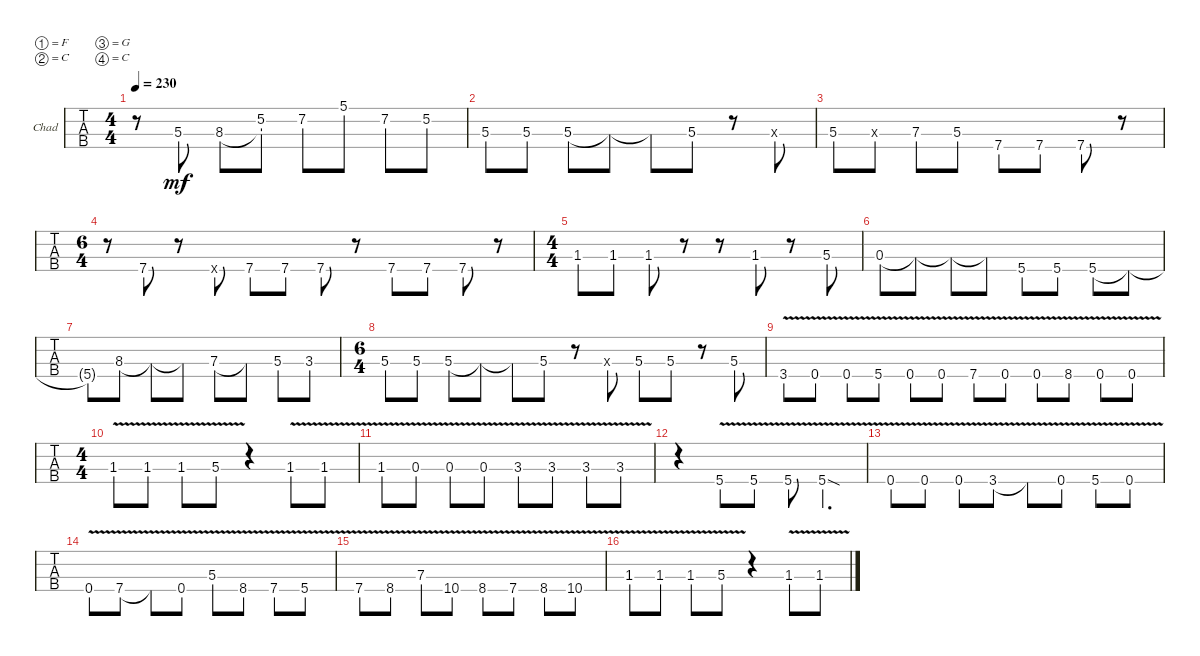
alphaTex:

\bracketExtendMode groupsimilarinstruments
\firstSystemTrackNameOrientation horizontal
\otherSystemsTrackNameOrientation horizontal
\track ("Doctor Lagorno" "Chad") {solo instrument electricbassfinger}
\staff {tabs}
\tuning (F2 C2 G1 C1)
\ts (4 4)
\tempo 230
\clef f4
\ks c
r.8{dy mf} 5.3.8 8.3.8 (8.3{ac t} 5.2{ac}).8 7.2{ac}.8 5.1{ac}.8 7.2{ac}.8 5.2.8 |
5.3.8 5.3.8 5.3.8 5.3{t}.8 5.3{t}.8 5.3.8 r.8 0.3{x}.8 |
5.3.8 0.3{x}.8 7.3.8 5.3.8 7.4.8 7.4.8 7.4.8 r.8 |
\ts (6 4)
r.8 7.4.8 r.8 0.4{x}.8 7.4.8 7.4.8 7.4.8 r.8 7.4.8 7.4.8 7.4.8 r.8 |
\ts (4 4)
1.3.8 1.3.8 1.3.8 r.8 r.8 1.3.8 r.8 5.3.8 |
0.3.8 0.3{t}.8 0.3{t}.8 0.3{t}.8 5.4.8 5.4.8 5.4.8 5.4{t}.8 |
5.4{t}.8 8.3.8 8.3{t}.8 8.3{t}.8 7.3.8 7.3{t}.8 5.3.8 3.3.8 |
\ts (6 4)
5.3.8 5.3.8 5.3.8 5.3{t}.8 5.3{t}.8 5.3.8 r.8 0.3{x}.8 5.3.8 5.3.8 r.8 5.3.8 |
3.4{v}.8 0.4{v}.8 0.4{v}.8 5.4{v}.8 0.4{v}.8 0.4{v}.8 7.4{v}.8 0.4{v}.8 0.4{v}.8 8.4{v}.8 0.4{v}.8 0.4{v}.8 |
\ts (4 4)
1.3{v}.8 1.3{v}.8 1.3{v}.8 5.3{v}.8 r.4 1.3{v}.8 1.3{v}.8 |
1.3{v}.8 0.3{v}.8 0.3{v}.8 0.3{v}.8 3.3{v}.8 3.3{v}.8 3.3{v}.8 3.3{v}.8 |
r.4 5.4{v}.8 5.4{v}.8 5.4{v}.8 5.4{v sod}.4{d} |
0.4{v}.8 0.4{v}.8 0.4{v}.8 3.4{v}.8 3.4{v t}.8 0.4{v}.8 5.4{v}.8 0.4{v}.8 |
0.4{v}.8 7.4{v}.8 7.4{v t}.8 0.4{v}.8 5.3{v}.8 8.4{v}.8 7.4{v}.8 5.4{v}.8 |
7.4{v}.8 8.4{v}.8 7.3{v}.8 10.4{v}.8 8.4{v}.8 7.4{v}.8 8.4{v}.8 10.4{v}.8 |
1.3{v}.8 1.3{v}.8 1.3{v}.8 5.3{v}.8 r.4 1.3{v}.8 1.3{v}.8
